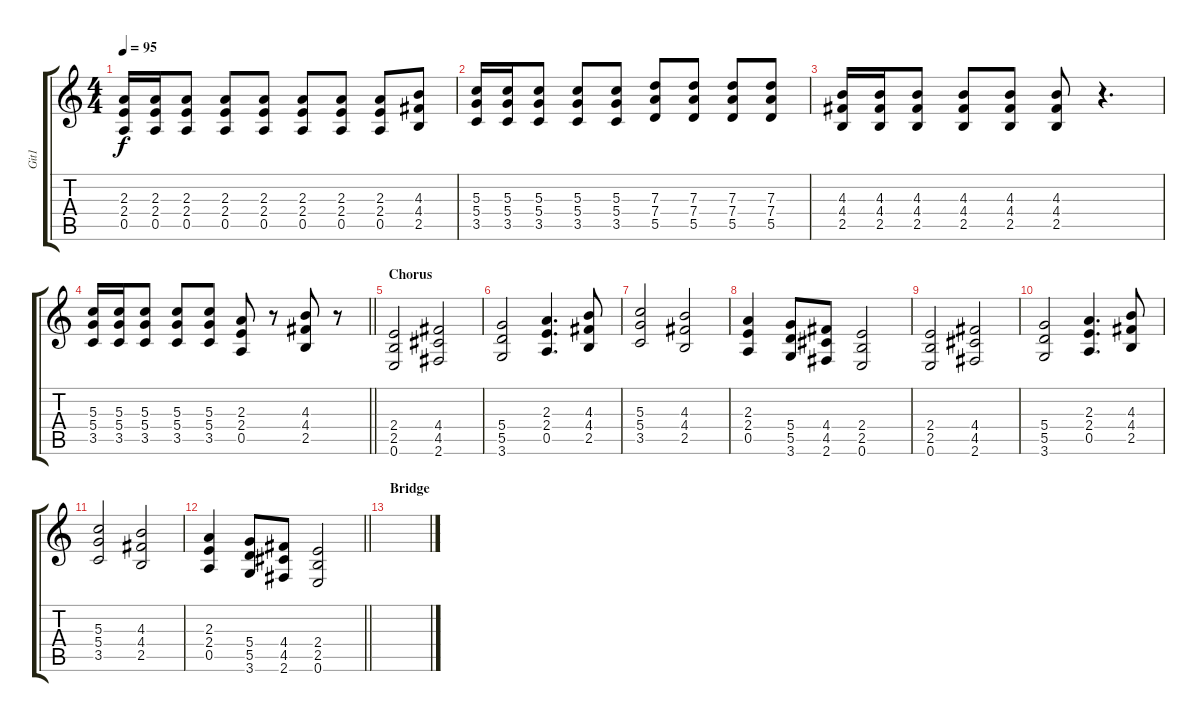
\track ("Git1" "Git1") {instrument distortionguitar}
\staff {score tabs}
\tuning (E4 B3 G3 D3 A2 E2) {hide}
\ts (4 4)
\tempo 95
\clef g2
\ks c
(2.3 2.4 0.5).16{dy f} (2.3 2.4 0.5).16 (2.3 2.4 0.5).8 (2.3 2.4 0.5).8 (2.3 2.4 0.5).8 (2.3 2.4 0.5).8 (2.3 2.4 0.5).8 (2.3 2.4 0.5).8 (4.3 4.4 2.5).8 |
(5.3 5.4 3.5).16 (5.3 5.4 3.5).16 (5.3 5.4 3.5).8 (5.3 5.4 3.5).8 (5.3 5.4 3.5).8 (7.3 7.4 5.5).8 (7.3 7.4 5.5).8 (7.3 7.4 5.5).8 (7.3 7.4 5.5).8 |
(4.3 4.4 2.5).16 (4.3 4.4 2.5).16 (4.3 4.4 2.5).8 (4.3 4.4 2.5).8 (4.3 4.4 2.5).8 (4.3 4.4 2.5).8 r.4{d} |
\barLineRight lightlight
(5.3 5.4 3.5).16 (5.3 5.4 3.5).16 (5.3 5.4 3.5).8 (5.3 5.4 3.5).8 (5.3 5.4 3.5).8 (2.3 2.4 0.5).8 r.8 (4.3 4.4 2.5).8 r.8 |
\section ("" "Chorus")
(2.4 2.5 0.6).2 (4.4 4.5 2.6).2 |
(5.4 5.5 3.6).2 (2.3 2.4 0.5).4{d} (4.3 4.4 2.5).8 |
(5.3 5.4 3.5).2 (4.3 4.4 2.5).2 |
(2.3 2.4 0.5).4 (5.4 5.5 3.6).8 (4.4 4.5 2.6).8 (2.4 2.5 0.6).2 |
(2.4 2.5 0.6).2 (4.4 4.5 2.6).2 |
(5.4 5.5 3.6).2 (2.3 2.4 0.5).4{d} (4.3 4.4 2.5).8 |
(5.3 5.4 3.5).2 (4.3 4.4 2.5).2 |
\barLineRight lightlight
(2.3 2.4 0.5).4 (5.4 5.5 3.6).8 (4.4 4.5 2.6).8 (2.4 2.5 0.6).2 |
\section ("" "Bridge")
